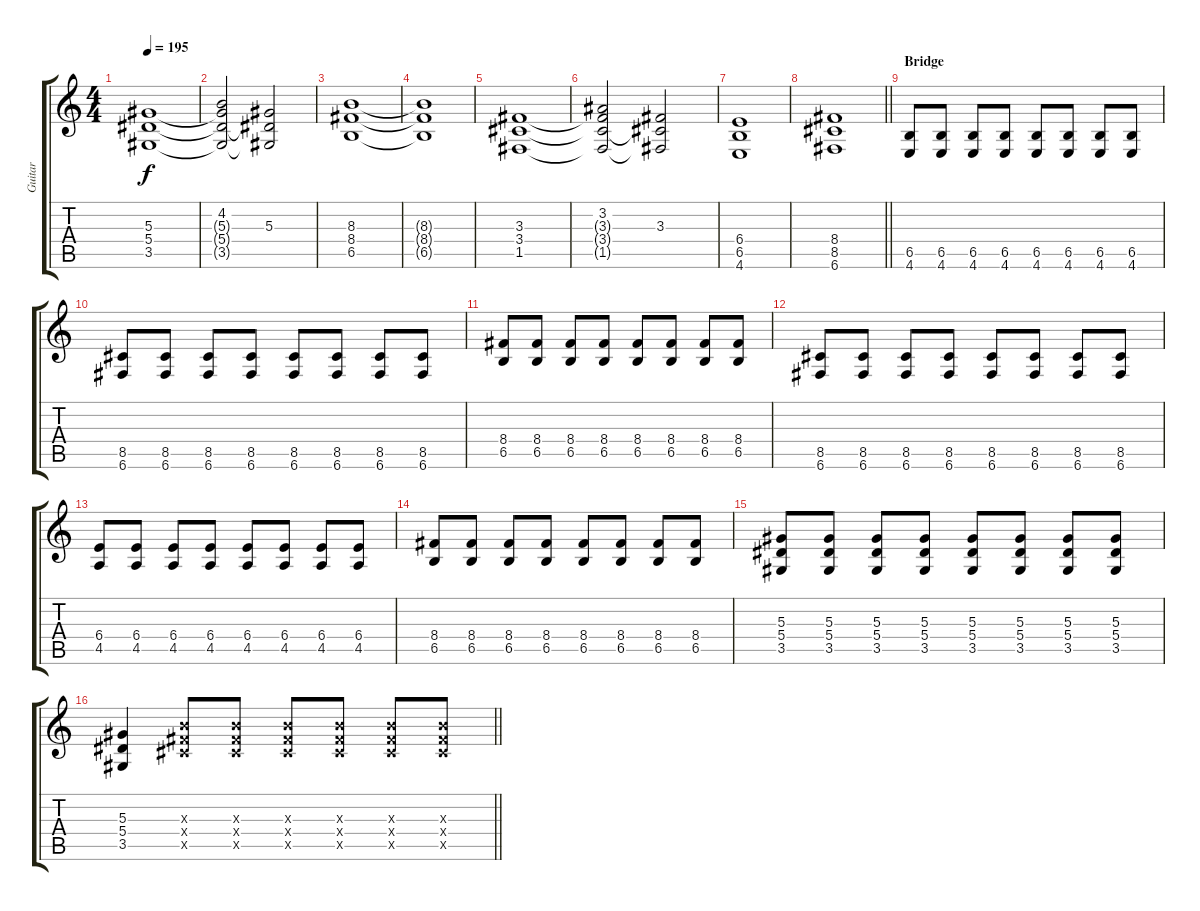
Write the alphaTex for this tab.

\track ("Guitar" "Guitar") {instrument distortionguitar}
\staff {score tabs}
\tuning (C4 G3 Eb3 Bb2 F2 C2) {hide}
\ts (4 4)
\tempo 195
\clef g2
\ks c
(5.3 5.4 3.5).1{dy f} |
(4.2 5.3{t} 5.4{t} 3.5{t}).2 (5.3 5.4{t} 3.5{t}).2 |
(8.3 8.4 6.5).1 |
(8.3{t} 8.4{t} 6.5{t}).1 |
(3.3 3.4 1.5).1 |
(3.2 3.3{t} 3.4{t} 1.5{t}).2 (3.3 3.4{t} 1.5{t}).2 |
(6.4 6.5 4.6).1 |
\barLineRight lightlight
(8.4 8.5 6.6).1 |
\section ("" "Bridge")
(6.5 4.6).8 (6.5 4.6).8 (6.5 4.6).8 (6.5 4.6).8 (6.5 4.6).8 (6.5 4.6).8 (6.5 4.6).8 (6.5 4.6).8 |
(8.5 6.6).8 (8.5 6.6).8 (8.5 6.6).8 (8.5 6.6).8 (8.5 6.6).8 (8.5 6.6).8 (8.5 6.6).8 (8.5 6.6).8 |
(8.4 6.5).8 (8.4 6.5).8 (8.4 6.5).8 (8.4 6.5).8 (8.4 6.5).8 (8.4 6.5).8 (8.4 6.5).8 (8.4 6.5).8 |
(8.5 6.6).8 (8.5 6.6).8 (8.5 6.6).8 (8.5 6.6).8 (8.5 6.6).8 (8.5 6.6).8 (8.5 6.6).8 (8.5 6.6).8 |
(6.4 4.5).8 (6.4 4.5).8 (6.4 4.5).8 (6.4 4.5).8 (6.4 4.5).8 (6.4 4.5).8 (6.4 4.5).8 (6.4 4.5).8 |
(8.4 6.5).8 (8.4 6.5).8 (8.4 6.5).8 (8.4 6.5).8 (8.4 6.5).8 (8.4 6.5).8 (8.4 6.5).8 (8.4 6.5).8 |
(5.3 5.4 3.5).8 (5.3 5.4 3.5).8 (5.3 5.4 3.5).8 (5.3 5.4 3.5).8 (5.3 5.4 3.5).8 (5.3 5.4 3.5).8 (5.3 5.4 3.5).8 (5.3 5.4 3.5).8 |
\barLineRight lightlight
(5.3 5.4 3.5).4 (8.3{x} 8.4{x} 8.5{x}).8 (8.3{x} 8.4{x} 8.5{x}).8 (8.3{x} 8.4{x} 8.5{x}).8 (8.3{x} 8.4{x} 8.5{x}).8 (8.3{x} 8.4{x} 8.5{x}).8 (8.3{x} 8.4{x} 8.5{x}).8
